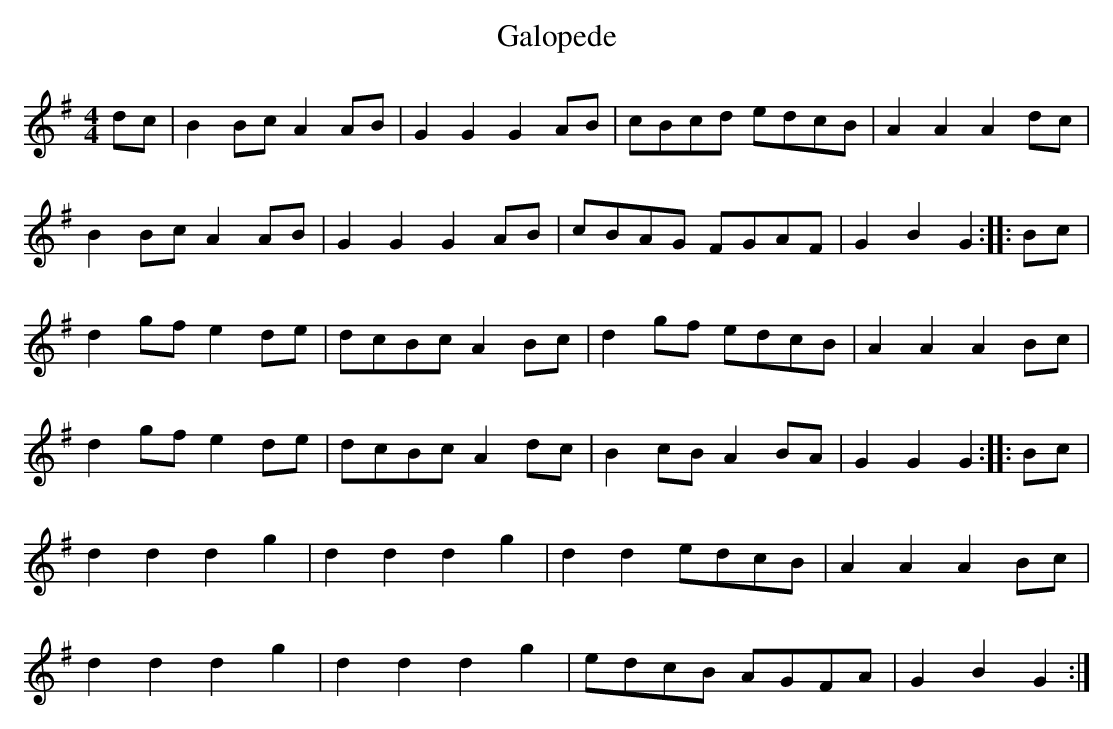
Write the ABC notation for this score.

X:1
T:Galopede
M:4/4
L:1/8
K:G
dc | B2 Bc A2 AB | G2 G2 G2 AB | cBcd edcB | A2 A2 A2 dc |
B2 Bc A2 AB | G2 G2 G2 AB | cBAG FGAF | G2 B2 G2:: Bc |
d2 gf e2 de | dcBc A2 Bc | d2 gf edcB | A2 A2 A2 Bc |
d2 gf e2 de | dcBc A2 dc | B2 cB A2 BA | G2 G2 G2 :: Bc |
d2 d2 d2 g2 | d2 d2 d2 g2 | d2 d2 edcB | A2 A2 A2 Bc |
d2 d2 d2 g2 | d2 d2 d2 g2 | edcB AGFA | G2 B2 G2 :|
